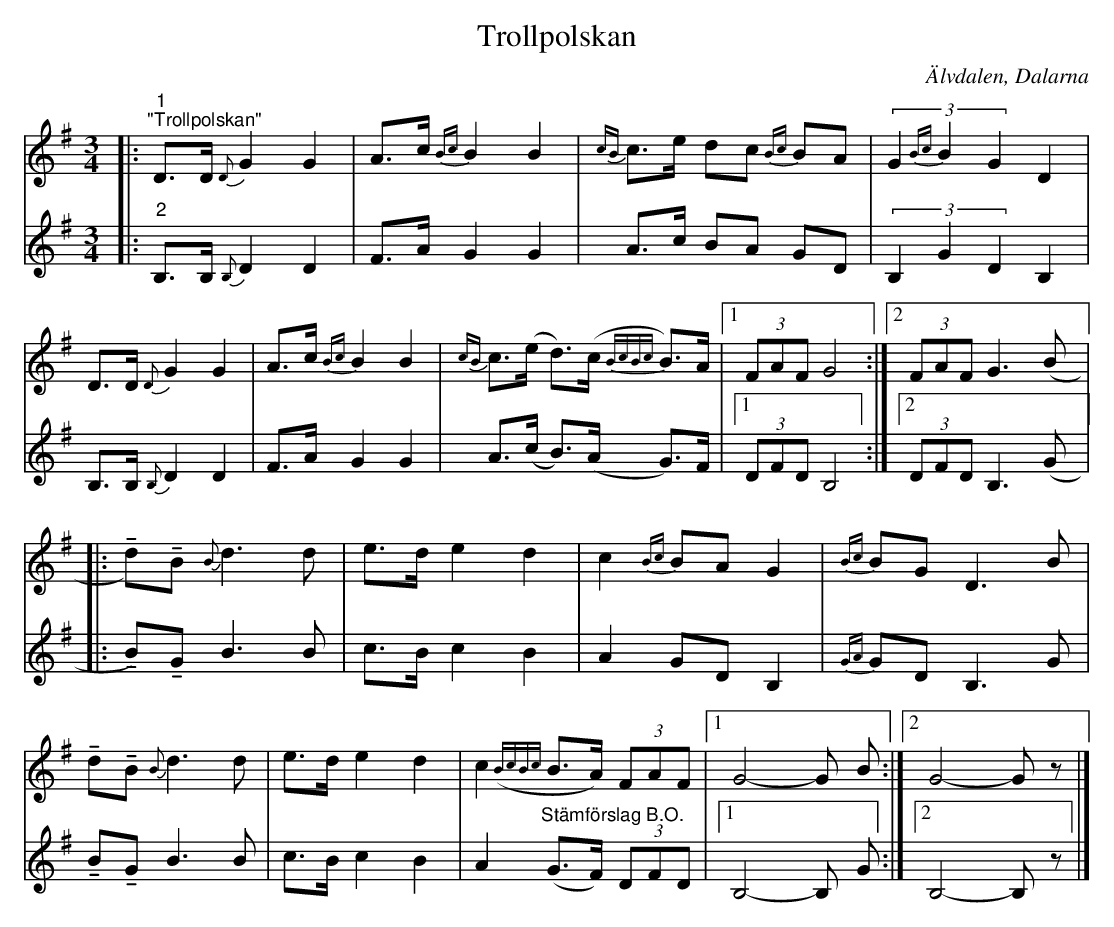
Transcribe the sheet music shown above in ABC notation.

X:1
T:Trollpolskan
O:Älvdalen, Dalarna
L:1/8
M:3/4
U:t=tenuto
K:G
V:1
|:"^1""^\"Trollpolskan\"" D>D{D} G2 G2 | A>c{Bc} B2 B2 |{cB} c>e dc{Bc} BA | (3G2{Bc} B2 G2 D2 |
D>D{D} G2 G2 | A>c{Bc} B2 B2 |{cB} c>(e d>)(c{BcBc} B>)A |1 (3FAF G4 :|2 (3FAF G3 (B |:
td)tB{B} d3 d | e>d e2 d2 | c2{Bc} BA G2 |{Bc} BG D3 B |
tdtB{B} d3 d | e>d e2 d2 | c2({BcBc} B>A) (3FAF |1 G4- G B :|2 G4- G z |]
V:2
|:"^2" B,>B,{B,} D2 D2 | F>A G2 G2 | A>c BA GD | (3B,2 G2 D2 B,2 | B,>B,{B,} D2 D2 |
F>A G2 G2 | A>(c B>)(A G>)F |1 (3DFD B,4 :|2 (3DFD B,3 (G |: tB)tG B3 B |
c>B c2 B2 | A2 GD B,2 |{GA} GD B,3 G | tBtG B3 B | c>B c2 B2 |
A2"^Stämförslag B.O." (G>F) (3DFD |1 B,4- B, G :|2 B,4- B, z |]
